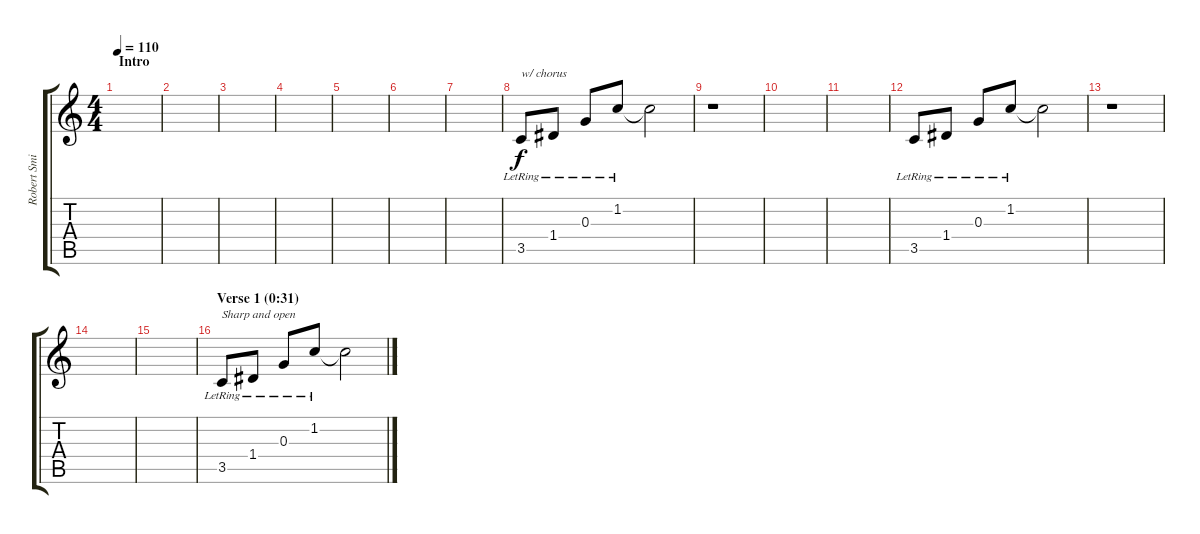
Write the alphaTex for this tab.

\track ("Robert Smith (rhythm guitar)" "Robert Smi") {instrument electricguitarclean}
\staff {score tabs}
\tuning (E4 B3 G3 D3 A2 E2) {hide}
\ts (4 4)
\section ("" "Intro")
\tempo 110
\clef g2
\ks c
|
|
|
|
|
|
|
3.5{lr}.8{txt "w/ chorus"} 1.4{lr}.8 0.3{lr}.8 1.2{lr}.8 1.2{t}.2 |
r.1 |
|
|
3.5{lr}.8 1.4{lr}.8 0.3{lr}.8 1.2{lr}.8 1.2{t}.2 |
r.1 |
|
|
\section ("" "Verse 1 (0:31)")
3.5{lr}.8{txt "Sharp and open"} 1.4{lr}.8 0.3{lr}.8 1.2{lr}.8 1.2{t}.2
